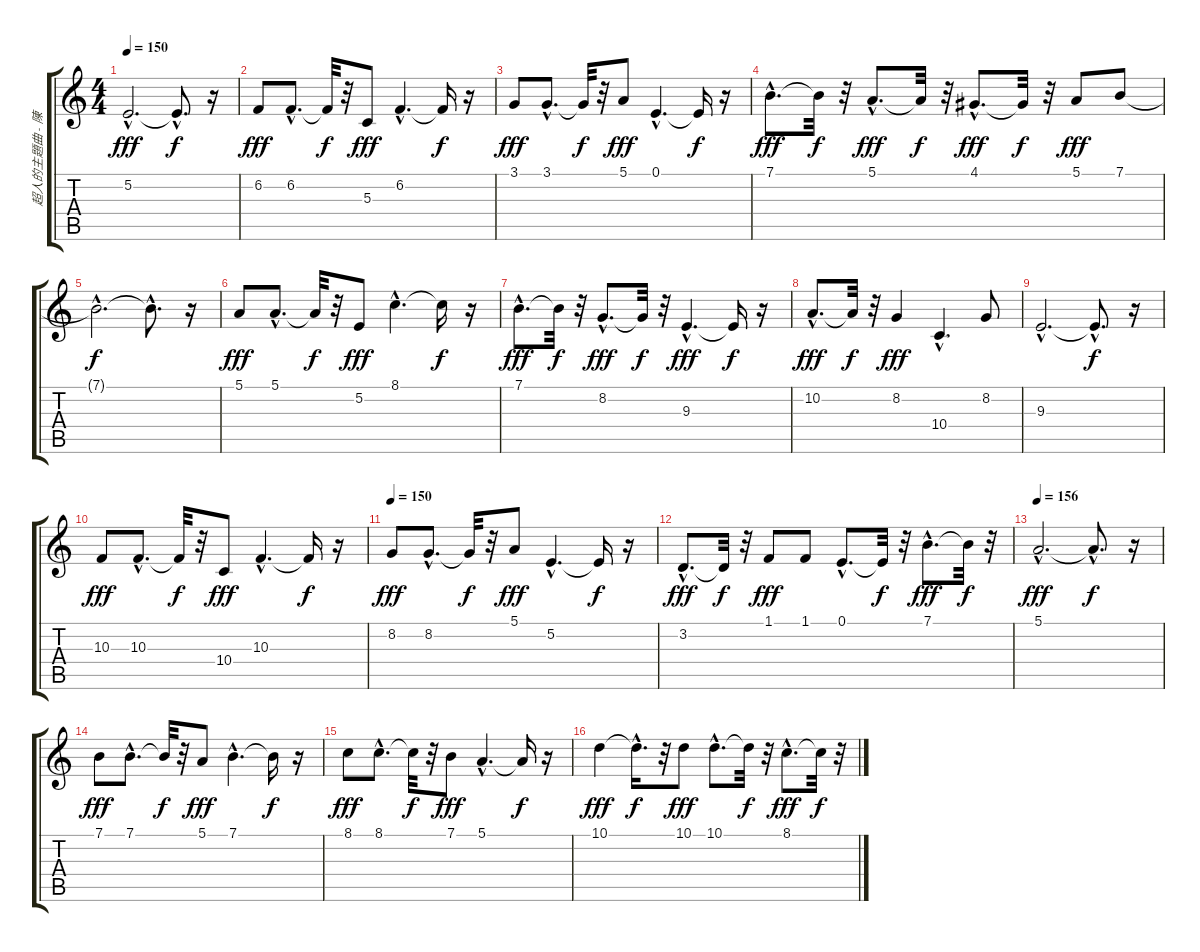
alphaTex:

\track ("超人的主題曲 - 陳奕迅" "超人的主題曲 - 陳") {instrument lead2sawtooth}
\staff {score tabs}
\tuning (E4 B3 G3 D3 A2 E2) {hide}
\ts (4 4)
\tempo 150
\clef g2
\ks c
5.2{hac}.2{d dy fff} 5.2{hac t}.8{d dy f} r.16 |
6.2.8{dy fff} 6.2{hac}.8{d} 6.2{t}.32{dy f} r.32 5.3.8{dy fff} 6.2{hac}.4{d} 6.2{t}.16{dy f} r.16 |
3.1.8{dy fff} 3.1{hac}.8{d} 3.1{t}.32{dy f} r.32 5.1.8{dy fff} 0.1{hac}.4{d} 0.1{t}.16{dy f} r.16 |
7.1{hac}.8{d dy fff} 7.1{t}.32{dy f} r.32 5.1{hac}.8{d dy fff} 5.1{t}.32{dy f} r.32 4.1{hac}.8{d dy fff} 4.1{t}.32{dy f} r.32 5.1.8{dy fff} 7.1.8 |
7.1{hac t}.2{d dy f} 7.1{hac t}.8{d} r.16 |
5.1.8{dy fff} 5.1{hac}.8{d} 5.1{t}.32{dy f} r.32 5.2.8{dy fff} 8.1{hac}.4{d} 8.1{t}.16{dy f} r.16 |
7.1{hac}.8{d dy fff} 7.1{t}.32{dy f} r.32 8.2{hac}.8{d dy fff} 8.2{t}.32{dy f} r.32 9.3{hac}.4{d dy fff} 9.3{t}.16{dy f} r.16 |
10.2{hac}.8{d dy fff} 10.2{t}.32{dy f} r.32 8.2.4{dy fff} 10.4{hac}.4{d} 8.2.8 |
9.3{hac}.2{d} 9.3{hac t}.8{d dy f} r.16 |
10.3.8{dy fff} 10.3{hac}.8{d} 10.3{t}.32{dy f} r.32 10.4.8{dy fff} 10.3{hac}.4{d} 10.3{t}.16{dy f} r.16 |
\tempo 150
8.2.8{dy fff} 8.2{hac}.8{d} 8.2{t}.32{dy f} r.32 5.1.8{dy fff} 5.2{hac}.4{d} 5.2{t}.16{dy f} r.16 |
3.2{hac}.8{d dy fff} 3.2{t}.32{dy f} r.32 1.1.8{dy fff} 1.1.8 0.1{hac}.8{d} 0.1{t}.32{dy f} r.32 7.1{hac}.8{d dy fff} 7.1{t}.32{dy f} r.32 |
\tempo 156
5.1{hac}.2{d dy fff} 5.1{hac t}.8{d dy f} r.16 |
7.1.8{dy fff} 7.1{hac}.8{d} 7.1{t}.32{dy f} r.32 5.1.8{dy fff} 7.1{hac}.4{d} 7.1{t}.16{dy f} r.16 |
8.1.8{dy fff} 8.1{hac}.8{d} 8.1{t}.32{dy f} r.32 7.1.8{dy fff} 5.1{hac}.4{d} 5.1{t}.16{dy f} r.16 |
10.1.4{dy fff} 10.1{hac t}.16{d dy f} r.32 10.1.8{dy fff} 10.1{hac}.8{d} 10.1{t}.32{dy f} r.32 8.1{hac}.8{d dy fff} 8.1{t}.32{dy f} r.32
